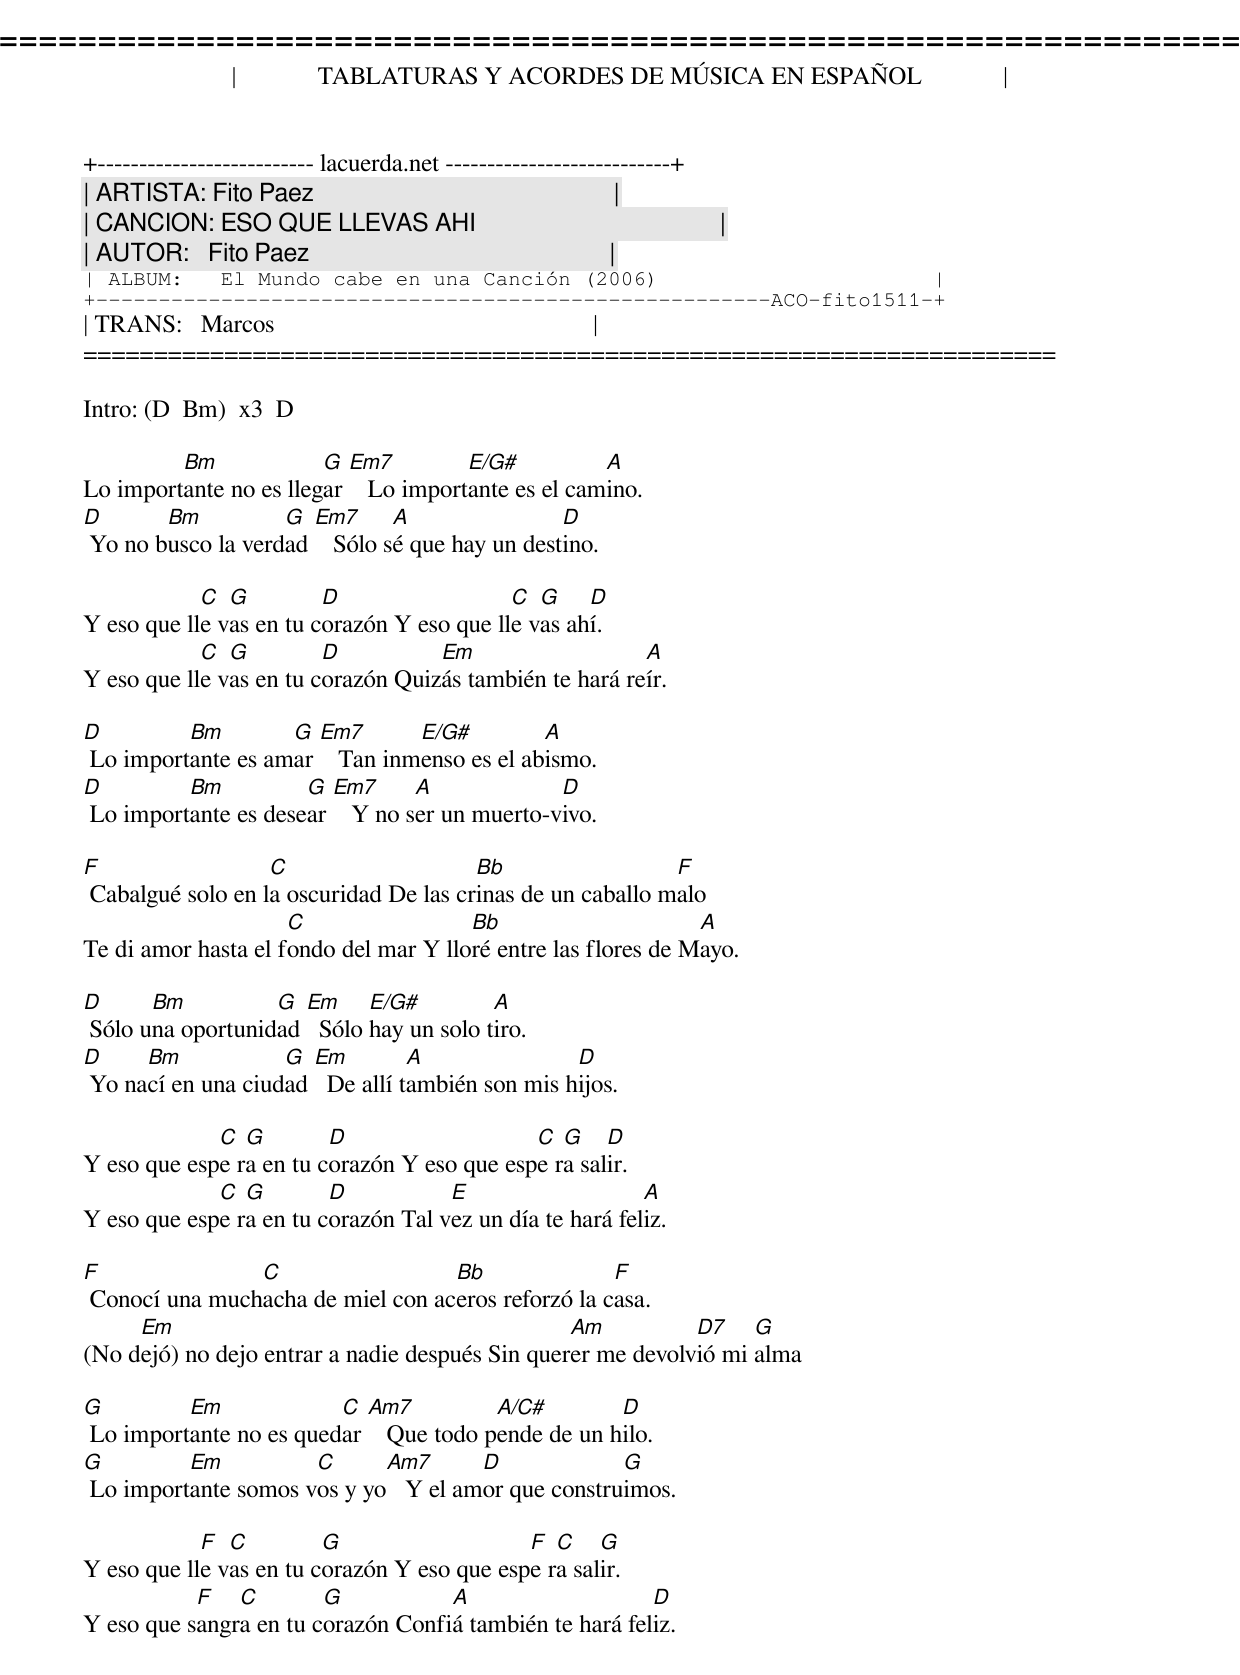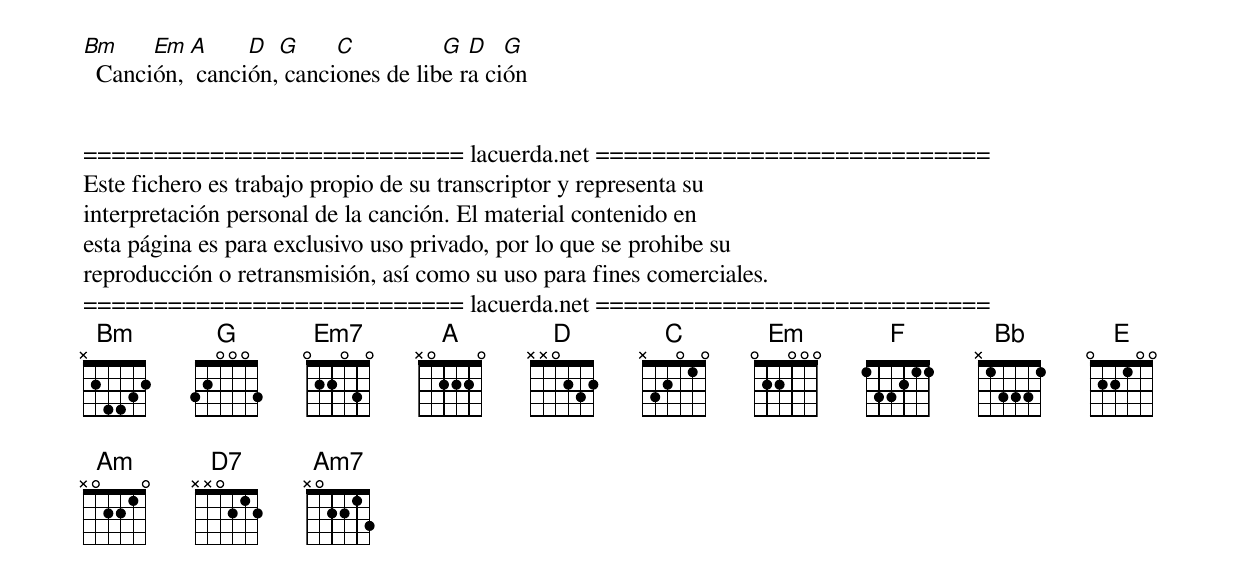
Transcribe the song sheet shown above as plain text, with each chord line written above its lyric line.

=====================================================================
|             TABLATURAS Y ACORDES DE MÚSICA EN ESPAÑOL             |
+-------------------------- lacuerda.net ---------------------------+
| ARTISTA: Fito Paez                                                |
| CANCION: ESO QUE LLEVAS AHI                                       |
| AUTOR:   Fito Paez                                                |
| ALBUM:   El Mundo cabe en una Canción (2006)                      |
+------------------------------------------------------ACO-fito1511-+
| TRANS:   Marcos                                                   |
=====================================================================

Intro: (D  Bm)  x3  D

         Bm             G  Em7         E/G#          A
Lo importante no es llegar    Lo importante es el camino.
D       Bm          G  Em7      A                D
 Yo no busco la verdad    Sólo sé que hay un destino.

            C  G         D                  C  G    D
Y eso que lle vas en tu corazón Y eso que lle vas ahí.
            C  G         D          Em                   A
Y eso que lle vas en tu corazón Quizás también te hará reír.

D         Bm        G  Em7       E/G#         A
 Lo importante es amar    Tan inmenso es el abismo.
D         Bm          G  Em7      A             D
 Lo importante es desear    Y no ser un muerto-vivo.

F                  C                    Bb                  F
 Cabalgué solo en la oscuridad De las crinas de un caballo malo
                     C                 Bb                      A
Te di amor hasta el fondo del mar Y lloré entre las flores de Mayo.

D      Bm          G  Em     E/G#         A
 Sólo una oportunidad   Sólo hay un solo tiro.
D     Bm            G  Em         A               D
 Yo nací en una ciudad   De allí también son mis hijos.

             C  G        D                   C  G    D
Y eso que espe ra en tu corazón Y eso que espe ra salir.
             C  G        D           E                    A
Y eso que espe ra en tu corazón Tal vez un día te hará feliz.

F               C                  Bb               F
 Conocí una muchacha de miel con aceros reforzó la casa.
     Em                                          Am          D7    G
(No dejó) no dejo entrar a nadie después Sin querer me devolvió mi alma

G         Em             C  Am7          A/C#        D
 Lo importante no es quedar    Que todo pende de un hilo.
G         Em          C      Am7       D             G
 Lo importante somos vos y yo   Y el amor que construimos.

            F  C         G                   F  C    G
Y eso que lle vas en tu corazón Y eso que espe ra salir.
           F   C        G           A                    D
Y eso que sangra en tu corazón Confiá también te hará feliz.

Bm     Em  A     D  G     C          G  D   G
  Canción,  canción, canciones de libe ra ción


=========================== lacuerda.net ============================
Este fichero es trabajo propio de su transcriptor y representa su
interpretación personal de la canción. El material contenido en
esta página es para exclusivo uso privado, por lo que se prohibe su
reproducción o retransmisión, así como su uso para fines comerciales.
=========================== lacuerda.net ============================
